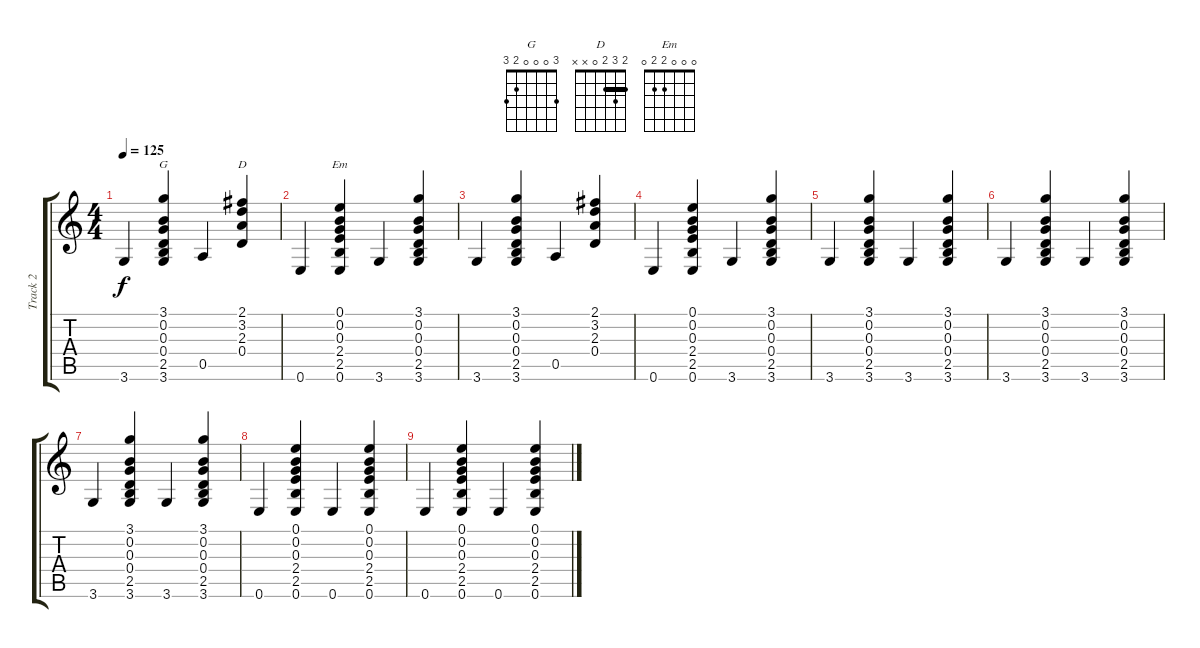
\track ("Track 2" "Track 2") {instrument acousticguitarsteel}
\staff {score tabs}
\tuning (E4 B3 G3 D3 A2 E2) {hide}
\chord ("G" 3 0 0 0 2 3)
\chord ("D" 2 3 2 0 x x) {barre 2}
\chord ("Em" 0 0 0 2 2 0)
\ts (4 4)
\tempo 125
\clef g2
\ks c
3.6.4{dy f instrument acousticguitarsteel} (3.1 0.2 0.3 0.4 2.5 3.6).4{ch "G"} 0.5.4 (2.1 3.2 2.3 0.4).4{ch "D"} |
0.6.4 (0.1 0.2 0.3 2.4 2.5 0.6).4{ch "Em"} 3.6.4 (3.1 0.2 0.3 0.4 2.5 3.6).4 |
3.6.4 (3.1 0.2 0.3 0.4 2.5 3.6).4 0.5.4 (2.1 3.2 2.3 0.4).4 |
0.6.4 (0.1 0.2 0.3 2.4 2.5 0.6).4 3.6.4 (3.1 0.2 0.3 0.4 2.5 3.6).4 |
3.6.4 (3.1 0.2 0.3 0.4 2.5 3.6).4 3.6.4 (3.1 0.2 0.3 0.4 2.5 3.6).4 |
3.6.4 (3.1 0.2 0.3 0.4 2.5 3.6).4 3.6.4 (3.1 0.2 0.3 0.4 2.5 3.6).4 |
3.6.4 (3.1 0.2 0.3 0.4 2.5 3.6).4 3.6.4 (3.1 0.2 0.3 0.4 2.5 3.6).4 |
0.6.4 (0.1 0.2 0.3 2.4 2.5 0.6).4 0.6.4 (0.1 0.2 0.3 2.4 2.5 0.6).4 |
0.6.4 (0.1 0.2 0.3 2.4 2.5 0.6).4 0.6.4 (0.1 0.2 0.3 2.4 2.5 0.6).4
